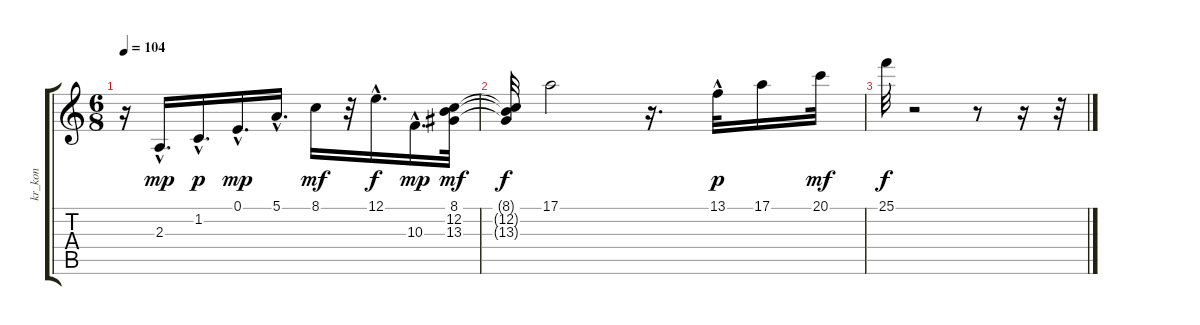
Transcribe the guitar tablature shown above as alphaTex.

\track ("kr_kon" "kr_kon") {instrument vibraphone}
\staff {score tabs}
\tuning (E4 B3 G3 D3 A2 E2) {hide}
\ts (6 8)
\tempo 104
\clef g2
\ks c
r.16{dy f} 2.3{hac}.16{d dy mp} 1.2{hac}.16{d dy p} 0.1{hac}.16{d dy mp} 5.1{hac}.16{d} 8.1.16{dy mf} r.32 12.1{hac}.16{d dy f} 10.3{hac}.16{d dy mp} (8.1 12.2 13.3).32{dy mf} |
(8.1{t} 12.2{t} 13.3{t}).32{dy f} 17.1.2 r.16{d} 13.1{hac}.32{dy p} 17.1.16 20.1.32{dy mf} |
25.1.32{dy f} r.2 r.8 r.16 r.32
